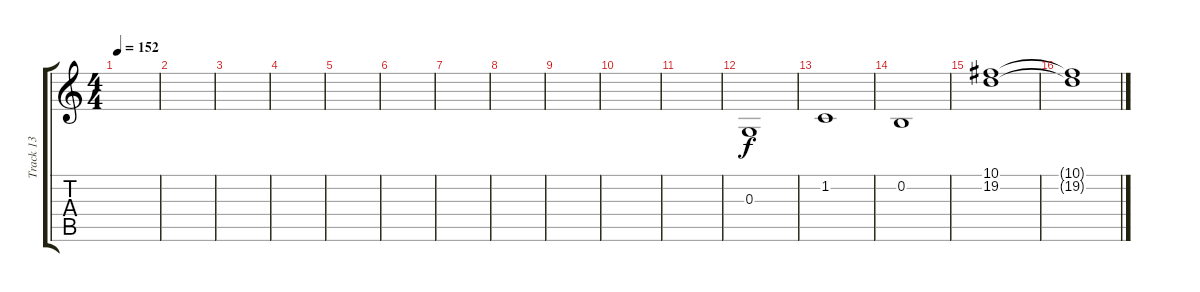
\track ("Track 13" "Track 13") {instrument pad8sweep}
\staff {score tabs}
\tuning (E4 B3 G3 D3 A2 E2) {hide}
\ts (4 4)
\tempo 152
\clef g2
\ks c
|
|
|
|
|
|
|
|
|
|
|
0.3.1 |
1.2.1 |
0.2.1 |
(10.1 19.2).1 |
(10.1{t} 19.2{t}).1
